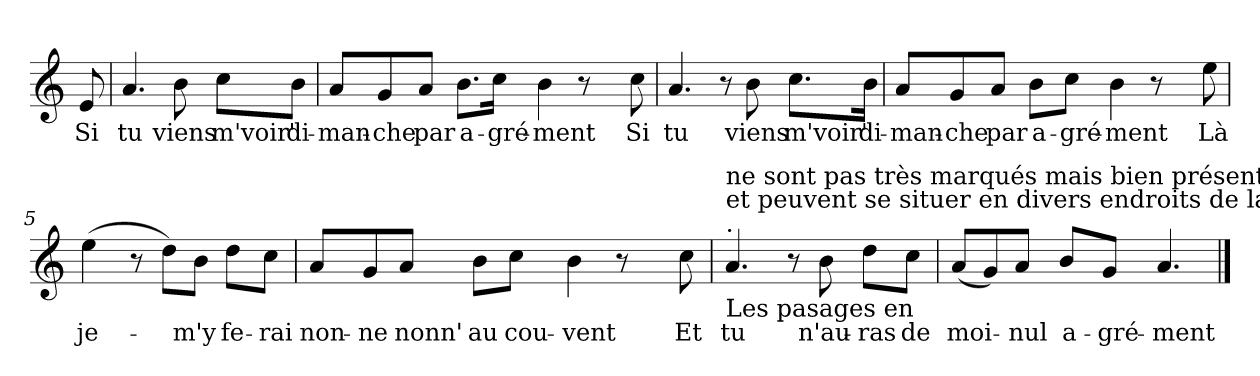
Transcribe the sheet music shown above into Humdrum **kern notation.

**kern	**text
*part1	*part1
*staff1	*staff1
*clefG2	*
*k[]	*
*C:	*
=	=
!	!LO:LY:b
8e/	Si
=1	=1
!	!LO:LY:b
4.a/	tu
!	!LO:LY:b
8b\	viens
!	!LO:LY:b
8cc\L	m'voir'
!	!LO:LY:b
8b\J	di-
=2	=2
!	!LO:LY:b
8a/L	-man-
!	!LO:LY:b
8g/	-che
!	!LO:LY:b
8a/J	par
!	!LO:LY:b
8.b\L	a-
!	!LO:LY:b
16cc\Jk	-gré-
!	!LO:LY:b
4b\	-ment
8r	.
8ryy	.
!	!LO:LY:b
8cc\	Si
=3	=3
!	!LO:LY:b
4.a/	tu
8r	.
!	!LO:LY:b
8b\	viens
!	!LO:LY:b
8.cc\L	m'voir'
!	!LO:LY:b
16b\Jk	di-
!!LO:LB:g=z
=4	=4
!	!LO:LY:b
8a/L	-man-
!	!LO:LY:b
8g/	-che
!	!LO:LY:b
8a/J	par
!	!LO:LY:b
8b\L	a-
!	!LO:LY:b
8cc\J	-gré-
!	!LO:LY:b
4b\	-ment
8r	.
8ryy	.
!	!LO:LY:b
8ee\	Là
=5	=5
!	!LO:LY:b
(>4ee\	je-
8r	.
8dd\L)	.
!	!LO:LY:b
8b\J	-m'y
!	!LO:LY:b
8dd\L	fe-
!	!LO:LY:b
8cc\J	-rai
=6	=6
!	!LO:LY:b
8a/L	non-
!	!LO:LY:b
8g/	-ne
!	!LO:LY:b
8a/J	nonn'
!	!LO:LY:b
8b\L	au
!	!LO:LY:b
8cc\J	cou-
!	!LO:LY:b
4b\	-vent
8r	.
8ryy	.
!	!LO:LY:b
8cc\	Et
!!LO:LB:g=z
=7	=7
!LO:TX:b:t=Les pasages en	!
!LO:TX:t=.	!
!LO:TX:t=ne sont pas très marqués mais bien présents \net peuvent se situer en divers endroits de la mélodie selon les strophes.	!
!	!LO:LY:b
4.a/	tu
8r	.
!	!LO:LY:b
8b\	n'au-
!	!LO:LY:b
8dd\L	-ras
!	!LO:LY:b
8cc\J	de
=8	=8
!	!LO:LY:b
(<8a/L	moi-
8g/)	.
!	!LO:LY:b
8a/J	-nul
!	!LO:LY:b
8b/L	a-
!	!LO:LY:b
8g/J	-gré-
!	!LO:LY:b
4.a/	-ment
==	==
*-	*-
